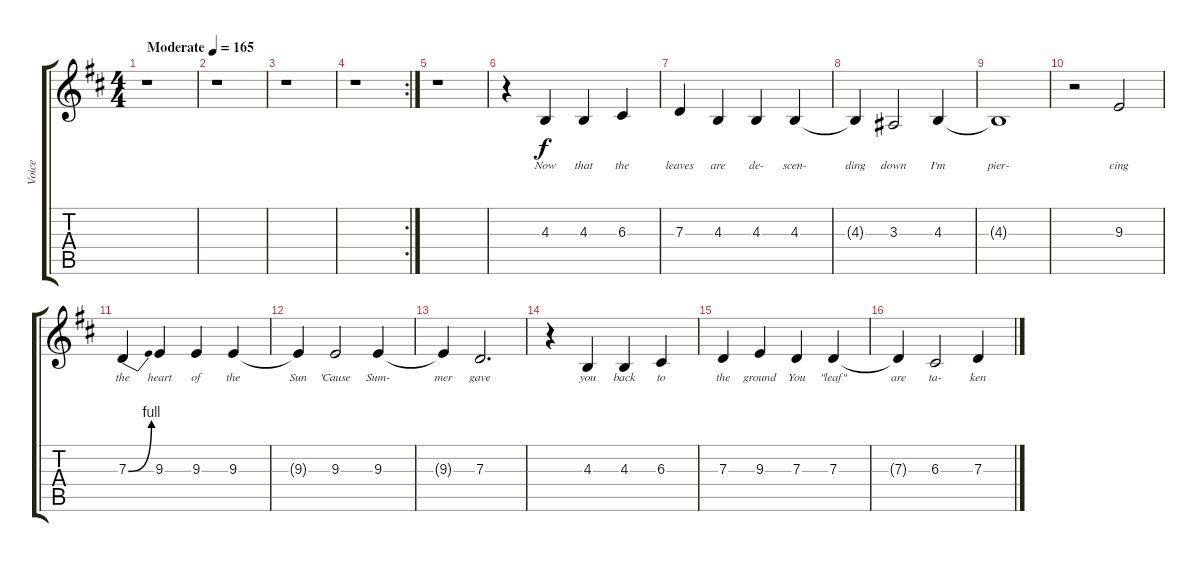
\track ("Voice" "Voice") {instrument lead6voice}
\staff {score tabs}
\tuning (E4 B3 G3 D3 A2 E2) {hide}
\ts (4 4)
\tempo (165 "Moderate")
\clef g2
\ks bminor
r.1{dy f instrument lead6voice} |
r.1 |
r.1 |
\rc 2
r.1 |
r.1 |
r.4 4.3.4{lyrics (0 "Now") lyrics (1 "") lyrics (2 "") lyrics (3 "") lyrics (4 "")} 4.3.4{lyrics (0 "that") lyrics (1 "") lyrics (2 "") lyrics (3 "") lyrics (4 "")} 6.3.4{lyrics (0 "the") lyrics (1 "") lyrics (2 "") lyrics (3 "") lyrics (4 "")} |
7.3.4{lyrics (0 "leaves") lyrics (1 "") lyrics (2 "") lyrics (3 "") lyrics (4 "")} 4.3.4{lyrics (0 "are") lyrics (1 "") lyrics (2 "") lyrics (3 "") lyrics (4 "")} 4.3.4{lyrics (0 "de-") lyrics (1 "") lyrics (2 "") lyrics (3 "") lyrics (4 "")} 4.3.4{lyrics (0 "scen-") lyrics (1 "") lyrics (2 "") lyrics (3 "") lyrics (4 "")} |
4.3{t}.4{lyrics (0 "ding") lyrics (1 "") lyrics (2 "") lyrics (3 "") lyrics (4 "")} 3.3.2{lyrics (0 "down") lyrics (1 "") lyrics (2 "") lyrics (3 "") lyrics (4 "")} 4.3.4{lyrics (0 "I'm") lyrics (1 "") lyrics (2 "") lyrics (3 "") lyrics (4 "")} |
4.3{t}.1{lyrics (0 "pier-") lyrics (1 "") lyrics (2 "") lyrics (3 "") lyrics (4 "")} |
r.2 9.3.2{lyrics (0 "cing") lyrics (1 "") lyrics (2 "") lyrics (3 "") lyrics (4 "")} |
7.3{be (bend 0 0 60 4)}.4{lyrics (0 "the") lyrics (1 "") lyrics (2 "") lyrics (3 "") lyrics (4 "")} 9.3.4{lyrics (0 "heart") lyrics (1 "") lyrics (2 "") lyrics (3 "") lyrics (4 "")} 9.3.4{lyrics (0 "of") lyrics (1 "") lyrics (2 "") lyrics (3 "") lyrics (4 "")} 9.3.4{lyrics (0 "the") lyrics (1 "") lyrics (2 "") lyrics (3 "") lyrics (4 "")} |
9.3{t}.4{lyrics (0 "Sun") lyrics (1 "") lyrics (2 "") lyrics (3 "") lyrics (4 "")} 9.3.2{lyrics (0 "'Cause") lyrics (1 "") lyrics (2 "") lyrics (3 "") lyrics (4 "")} 9.3.4{lyrics (0 "Sum-") lyrics (1 "") lyrics (2 "") lyrics (3 "") lyrics (4 "")} |
9.3{t}.4{lyrics (0 "mer") lyrics (1 "") lyrics (2 "") lyrics (3 "") lyrics (4 "")} 7.3.2{d lyrics (0 "gave") lyrics (1 "") lyrics (2 "") lyrics (3 "") lyrics (4 "")} |
r.4 4.3.4{lyrics (0 "you") lyrics (1 "") lyrics (2 "") lyrics (3 "") lyrics (4 "")} 4.3.4{lyrics (0 "back") lyrics (1 "") lyrics (2 "") lyrics (3 "") lyrics (4 "")} 6.3.4{lyrics (0 "to") lyrics (1 "") lyrics (2 "") lyrics (3 "") lyrics (4 "")} |
7.3.4{lyrics (0 "the") lyrics (1 "") lyrics (2 "") lyrics (3 "") lyrics (4 "")} 9.3.4{lyrics (0 "ground") lyrics (1 "") lyrics (2 "") lyrics (3 "") lyrics (4 "")} 7.3.4{lyrics (0 "You") lyrics (1 "") lyrics (2 "") lyrics (3 "") lyrics (4 "")} 7.3.4{lyrics (0 "\"leaf\"") lyrics (1 "") lyrics (2 "") lyrics (3 "") lyrics (4 "")} |
7.3{t}.4{lyrics (0 "are") lyrics (1 "") lyrics (2 "") lyrics (3 "") lyrics (4 "")} 6.3.2{lyrics (0 "ta-") lyrics (1 "") lyrics (2 "") lyrics (3 "") lyrics (4 "")} 7.3.4{lyrics (0 "ken") lyrics (1 "") lyrics (2 "") lyrics (3 "") lyrics (4 "")}
